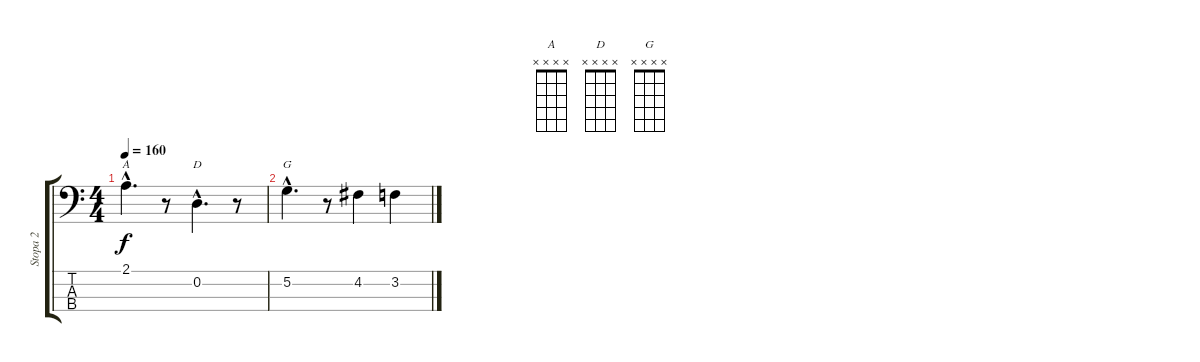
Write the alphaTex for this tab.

\track ("Stopa 2" "Stopa 2") {instrument acousticbass}
\staff {score tabs}
\tuning (G2 D2 A1 E1) {hide}
\chord ("A" x x x x)
\chord ("D" x x x x)
\chord ("G" x x x x)
\ts (4 4)
\tempo 160
\clef f4
\ks c
2.1{hac}.4{d ch "A" dy f} r.8 0.2{hac}.4{d ch "D"} r.8 |
5.2{hac}.4{d ch "G"} r.8 4.2.4 3.2.4
